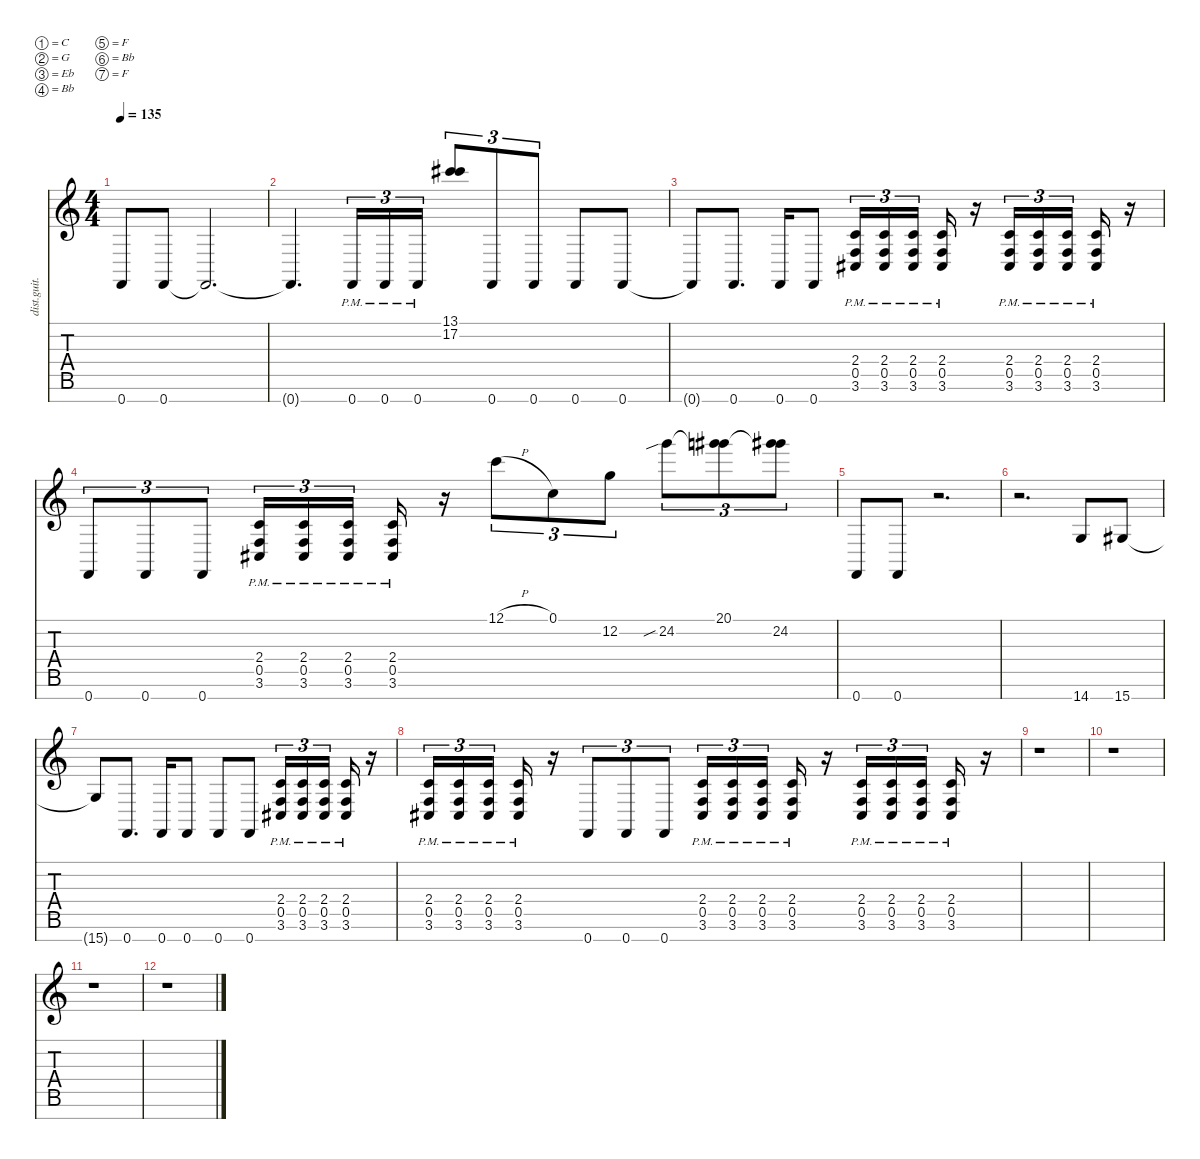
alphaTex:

\defaultSystemsLayout 4
\hideDynamics
\bracketExtendMode nobrackets
\track ("Rhythm " "dist.guit.") {instrument distortionguitar}
\staff {score tabs}
\tuning (C4 G3 Eb3 Bb2 F2 Bb1 F1)
\ts (4 4)
\tempo 135
\clef g2
\ks c
0.7.8{dy mf} 0.7.8 0.7{t}.2{d} |
0.7{t}.4{d} 0.7{pm}.16{tu (3 2)} 0.7{pm}.16{tu (3 2)} 0.7{pm}.16{tu (3 2)} (17.2 13.1{acc #}).8{tu (3 2)} 0.7.8{tu (3 2)} 0.7.8{tu (3 2)} 0.7.8 0.7.8 |
0.7{t}.8 0.7.8{d} 0.7.16 0.7.8 (3.6{pm acc #} 0.5{pm} 2.4{pm}).16{tu (3 2)} (3.6{pm acc #} 0.5{pm} 2.4{pm}).16{tu (3 2)} (3.6{pm acc #} 0.5{pm} 2.4{pm}).16{tu (3 2)} (3.6{pm acc #} 0.5{pm} 2.4{pm}).16 r.16 (3.6{pm acc #} 0.5{pm} 2.4{pm}).16{tu (3 2)} (3.6{pm acc #} 0.5{pm} 2.4{pm}).16{tu (3 2)} (3.6{pm acc #} 0.5{pm} 2.4{pm}).16{tu (3 2)} (3.6{pm acc #} 0.5{pm} 2.4{pm}).16 r.16 |
0.7.8{tu (3 2)} 0.7.8{tu (3 2)} 0.7.8{tu (3 2)} (3.6{pm acc #} 0.5{pm} 2.4{pm}).16{tu (3 2)} (3.6{pm acc #} 0.5{pm} 2.4{pm}).16{tu (3 2)} (3.6{pm acc #} 0.5{pm} 2.4{pm}).16{tu (3 2)} (3.6{pm acc #} 0.5{pm} 2.4{pm}).16 r.16 12.1{h}.8{tu (3 2)} 0.1.8{tu (3 2)} 12.2.8{tu (3 2)} 24.2{sib}.8{tu (3 2)} (20.1{acc #} 24.2{t}).8{tu (3 2)} (24.2 20.1{t acc #}).8{tu (3 2)} |
0.7.8 0.7.8 r.2{d} |
r.2{d} 14.7.8 15.7{acc #}.8 |
15.7{t acc #}.8 0.7.8{d} 0.7.16 0.7.8 0.7.8 0.7.8 (3.6{pm acc #} 0.5{pm} 2.4{pm}).16{tu (3 2)} (3.6{pm acc #} 0.5{pm} 2.4{pm}).16{tu (3 2)} (3.6{pm acc #} 0.5{pm} 2.4{pm}).16{tu (3 2)} (3.6{pm acc #} 0.5{pm} 2.4{pm}).16 r.16 |
(3.6{pm acc #} 0.5{pm} 2.4{pm}).16{tu (3 2)} (3.6{pm acc #} 0.5{pm} 2.4{pm}).16{tu (3 2)} (3.6{pm acc #} 0.5{pm} 2.4{pm}).16{tu (3 2)} (3.6{pm acc #} 0.5{pm} 2.4{pm}).16 r.16 0.7.8{tu (3 2)} 0.7.8{tu (3 2)} 0.7.8{tu (3 2)} (3.6{pm acc #} 0.5{pm} 2.4{pm}).16{tu (3 2)} (3.6{pm acc #} 0.5{pm} 2.4{pm}).16{tu (3 2)} (3.6{pm acc #} 0.5{pm} 2.4{pm}).16{tu (3 2)} (3.6{pm acc #} 0.5{pm} 2.4{pm}).16 r.16 (3.6{pm acc #} 0.5{pm} 2.4{pm}).16{tu (3 2)} (3.6{pm acc #} 0.5{pm} 2.4{pm}).16{tu (3 2)} (3.6{pm acc #} 0.5{pm} 2.4{pm}).16{tu (3 2)} (3.6{pm acc #} 0.5{pm} 2.4{pm}).16 r.16 |
r.1 |
r.1 |
r.1 |
r.1
